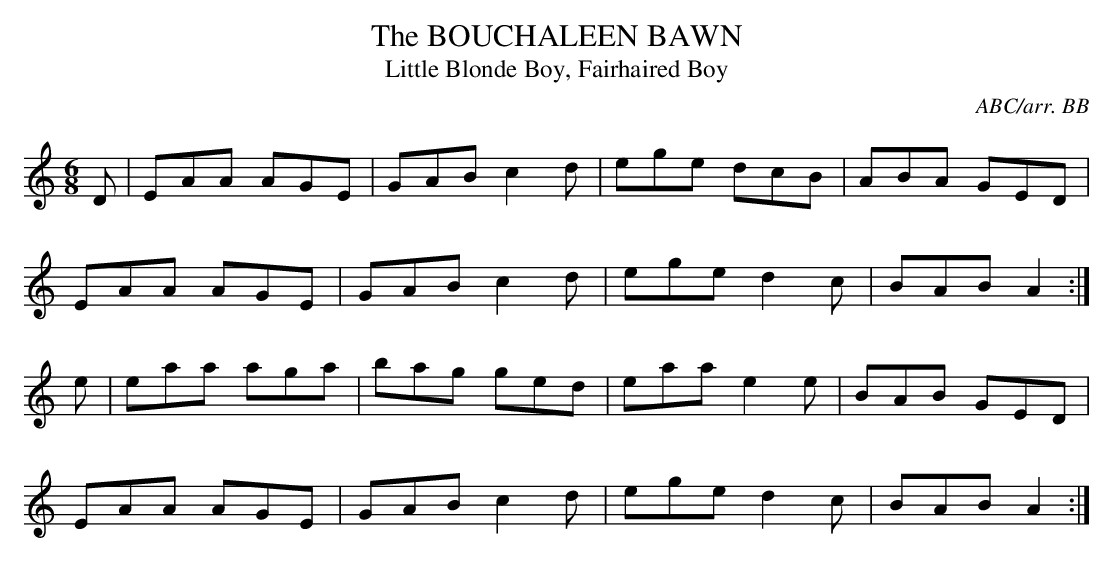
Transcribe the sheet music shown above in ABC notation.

X:1
T:BOUCHALEEN BAWN, The
T:Little Blonde Boy, Fairhaired Boy
C:ABC/arr. BB
L:1/8
M:6/8
K:Am
D| EAA AGE|GAB c2d|ege dcB|ABA GED|
EAA AGE|GAB c2d|ege d2c|BAB A2:|
e|eaa aga|bag ged|eaa e2e|BAB GED|
EAA AGE|GAB c2d|ege d2c|BAB A2:|
